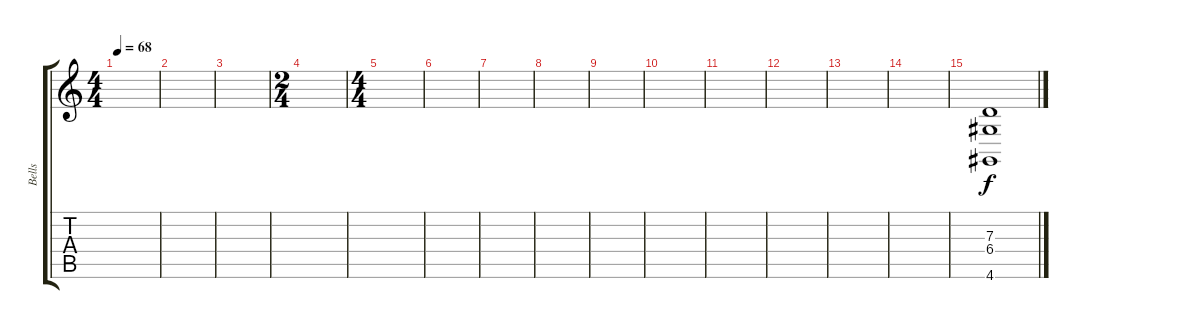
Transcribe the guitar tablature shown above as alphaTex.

\track ("Bells" "Bells") {instrument glockenspiel}
\staff {score tabs}
\tuning (E4 B3 G3 D3 A2 E2) {hide}
\ts (4 4)
\tempo 68
\clef g2
\ks c
|
|
|
\ts (2 4)
|
\ts (4 4)
|
|
|
|
|
|
|
|
|
|
(7.3 6.4 4.6).1
